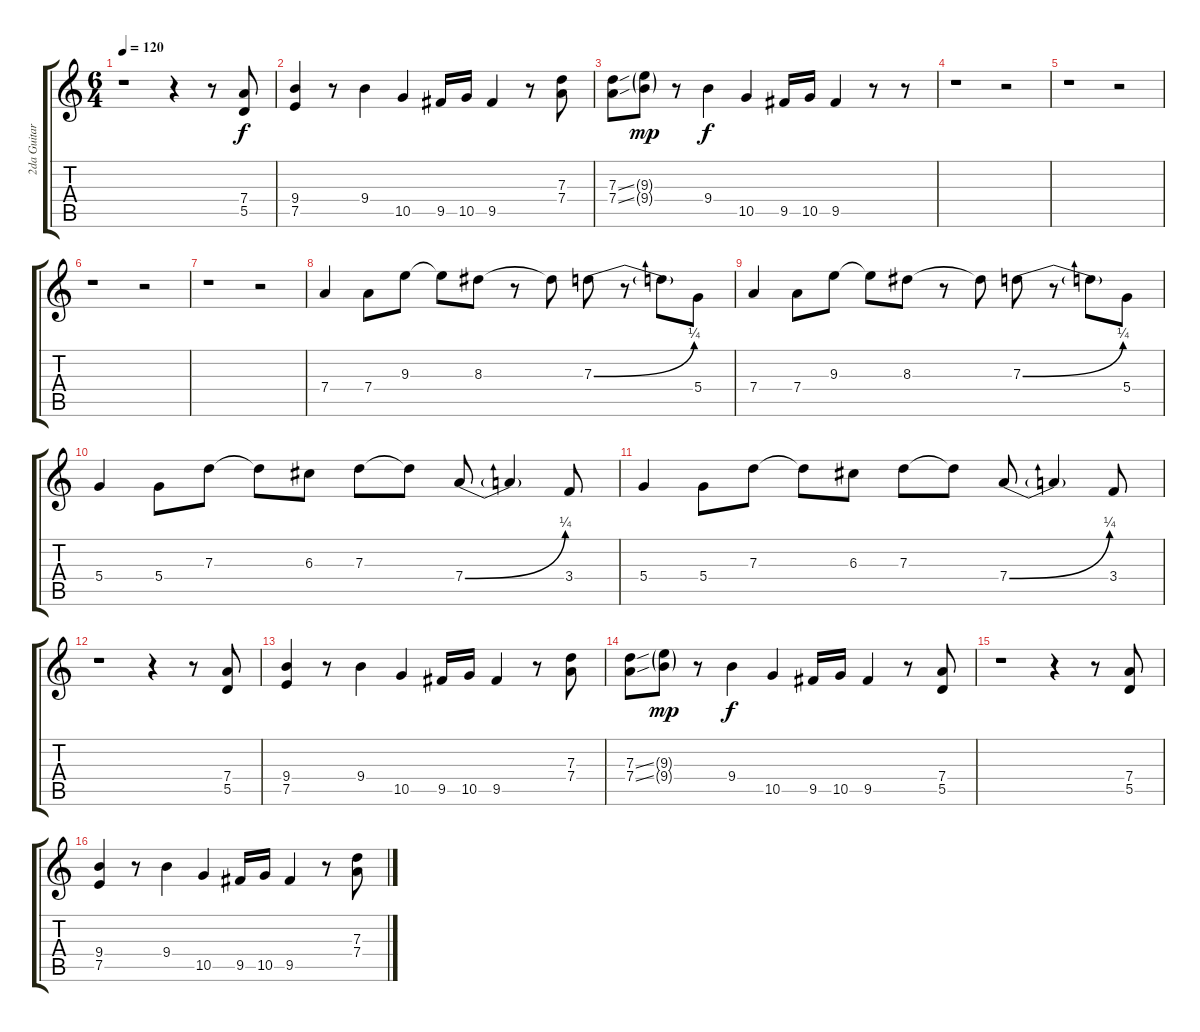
\track ("2da Guitarra" "2da Guitar") {instrument distortionguitar}
\staff {score tabs}
\tuning (E4 B3 G3 D3 A2 E2) {hide}
\ts (6 4)
\tempo 120
\clef g2
\ks c
r.1{dy f} r.4 r.8 (7.4 5.5).8 |
(9.4 7.5).4 r.8 9.4.4 10.5.4 9.5.16 10.5.16 9.5.4 r.8 (7.3 7.4).8 |
(7.3{ss} 7.4{ss}).8 (9.3{g} 9.4{g}).8{dy mp} r.8 9.4.4{dy f} 10.5.4 9.5.16 10.5.16 9.5.4 r.8 r.8 |
r.1 r.2 |
r.1 r.2 |
r.1 r.2 |
r.1 r.2 |
7.4.4 7.4.8 9.3.8 9.3{t}.8 8.3.8 r.8 8.3{t}.8 7.3{be (bend 0 0 60 1)}.8 r.8 7.3{t}.8 5.4.8 |
7.4.4 7.4.8 9.3.8 9.3{t}.8 8.3.8 r.8 8.3{t}.8 7.3{be (bend 0 0 60 1)}.8 r.8 7.3{t}.8 5.4.8 |
5.4.4 5.4.8 7.3.8 7.3{t}.8 6.3.8 7.3.8 7.3{t}.8 7.4{be (bend 0 0 60 1)}.8 7.4{t}.4 3.4.8 |
5.4.4 5.4.8 7.3.8 7.3{t}.8 6.3.8 7.3.8 7.3{t}.8 7.4{be (bend 0 0 60 1)}.8 7.4{t}.4 3.4.8 |
r.1 r.4 r.8 (7.4 5.5).8 |
(9.4 7.5).4 r.8 9.4.4 10.5.4 9.5.16 10.5.16 9.5.4 r.8 (7.3 7.4).8 |
(7.3{ss} 7.4{ss}).8 (9.3{g} 9.4{g}).8{dy mp} r.8 9.4.4{dy f} 10.5.4 9.5.16 10.5.16 9.5.4 r.8 (7.4 5.5).8 |
r.1 r.4 r.8 (7.4 5.5).8 |
(9.4 7.5).4 r.8 9.4.4 10.5.4 9.5.16 10.5.16 9.5.4 r.8 (7.3 7.4).8
